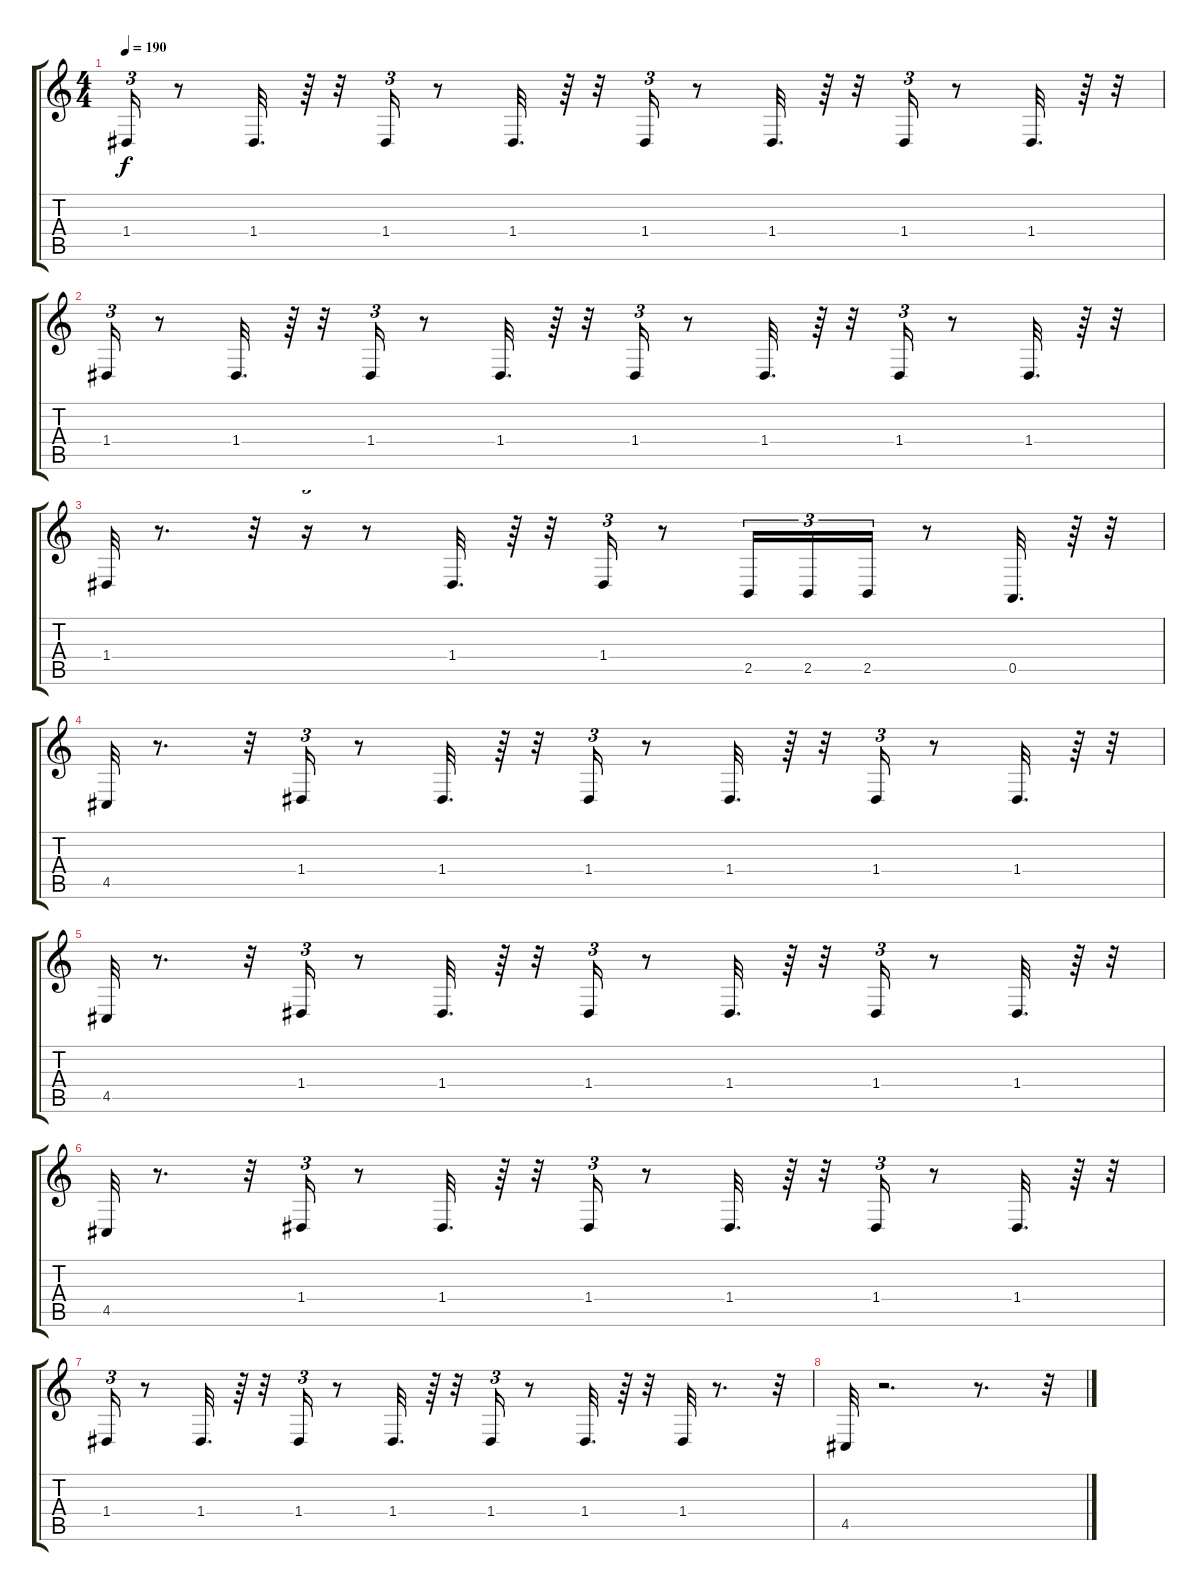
\track "" {instrument acousticgrandpiano}
\staff {score tabs}
\tuning (E4 B3 G3 D3 A2 E2) {hide}
\ts (4 4)
\tempo 190
\clef g2
\ks c
1.4.16{tu (3 2) dy f} r.8 1.4.32{d} r.64 r.32 1.4.16{tu (3 2)} r.8 1.4.32{d} r.64 r.32 1.4.16{tu (3 2)} r.8 1.4.32{d} r.64 r.32 1.4.16{tu (3 2)} r.8 1.4.32{d} r.64 r.32 |
1.4.16{tu (3 2)} r.8 1.4.32{d} r.64 r.32 1.4.16{tu (3 2)} r.8 1.4.32{d} r.64 r.32 1.4.16{tu (3 2)} r.8 1.4.32{d} r.64 r.32 1.4.16{tu (3 2)} r.8 1.4.32{d} r.64 r.32 |
1.4.32 r.8{d} r.32 r.16{tu (3 2)} r.8 1.4.32{d} r.64 r.32 1.4.16{tu (3 2)} r.8 2.5.16{tu (3 2)} 2.5.16{tu (3 2)} 2.5.16{tu (3 2)} r.8 0.5.32{d} r.64 r.32 |
4.5.32 r.8{d} r.32 1.4.16{tu (3 2)} r.8 1.4.32{d} r.64 r.32 1.4.16{tu (3 2)} r.8 1.4.32{d} r.64 r.32 1.4.16{tu (3 2)} r.8 1.4.32{d} r.64 r.32 |
4.5.32 r.8{d} r.32 1.4.16{tu (3 2)} r.8 1.4.32{d} r.64 r.32 1.4.16{tu (3 2)} r.8 1.4.32{d} r.64 r.32 1.4.16{tu (3 2)} r.8 1.4.32{d} r.64 r.32 |
4.5.32 r.8{d} r.32 1.4.16{tu (3 2)} r.8 1.4.32{d} r.64 r.32 1.4.16{tu (3 2)} r.8 1.4.32{d} r.64 r.32 1.4.16{tu (3 2)} r.8 1.4.32{d} r.64 r.32 |
1.4.16{tu (3 2)} r.8 1.4.32{d} r.64 r.32 1.4.16{tu (3 2)} r.8 1.4.32{d} r.64 r.32 1.4.16{tu (3 2)} r.8 1.4.32{d} r.64 r.32 1.4.32 r.8{d} r.32 |
4.5.32 r.2{d} r.8{d} r.32
